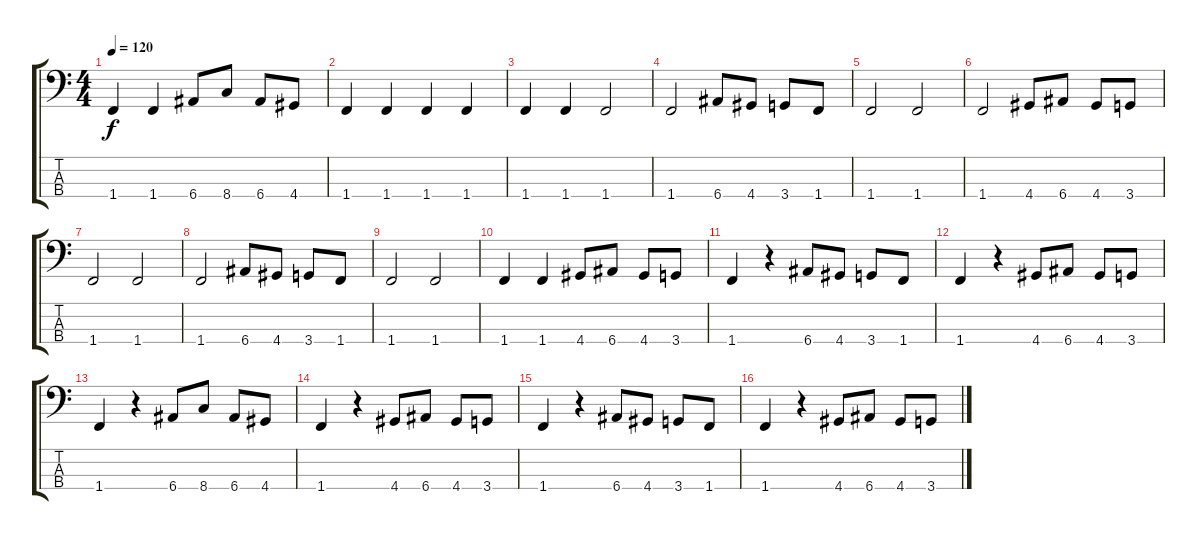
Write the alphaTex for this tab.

\track "" {instrument electricbasspick}
\staff {score tabs}
\tuning (G2 D2 A1 E1) {hide}
\ts (4 4)
\tempo 120
\clef f4
\ks c
1.4.4{dy f} 1.4.4 6.4.8 8.4.8 6.4.8 4.4.8 |
1.4.4 1.4.4 1.4.4 1.4.4 |
1.4.4 1.4.4 1.4.2 |
1.4.2 6.4.8 4.4.8 3.4.8 1.4.8 |
1.4.2 1.4.2 |
1.4.2 4.4.8 6.4.8 4.4.8 3.4.8 |
1.4.2 1.4.2 |
1.4.2 6.4.8 4.4.8 3.4.8 1.4.8 |
1.4.2 1.4.2 |
1.4.4 1.4.4 4.4.8 6.4.8 4.4.8 3.4.8 |
1.4.4 r.4 6.4.8 4.4.8 3.4.8 1.4.8 |
1.4.4 r.4 4.4.8 6.4.8 4.4.8 3.4.8 |
1.4.4 r.4 6.4.8 8.4.8 6.4.8 4.4.8 |
1.4.4 r.4 4.4.8 6.4.8 4.4.8 3.4.8 |
1.4.4 r.4 6.4.8 4.4.8 3.4.8 1.4.8 |
1.4.4 r.4 4.4.8 6.4.8 4.4.8 3.4.8
